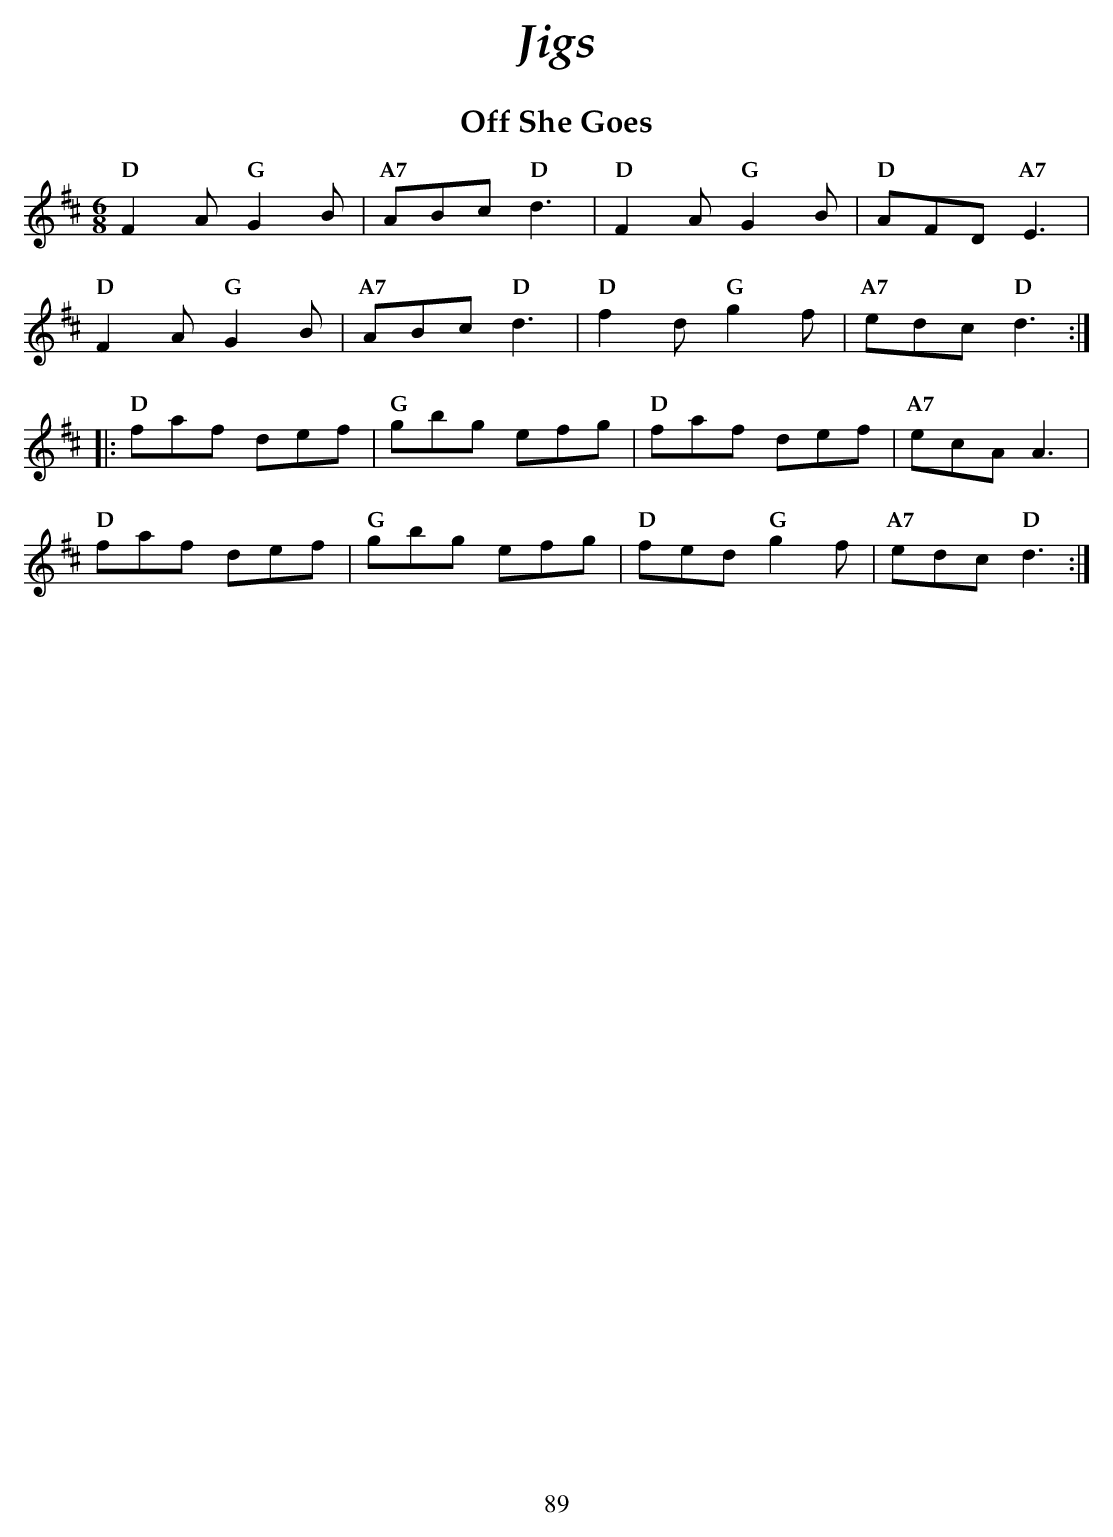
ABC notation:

X:1
T:Off She Goes
M:6/8
L:1/8
K:D
  "D" F2A "G" G2B | "A7" ABc "D"  d3  | "D" F2A "G" G2B | "D"  AFD "A7" E3  |
  "D" F2A "G" G2B | "A7" ABc "D"  d3  | "D" f2d "G" g2f | "A7" edc "D"  d3 :|
|:"D" faf     def | "G"  gbg  efg     | "D" faf     def | "A7" ecA      A3  |
  "D" faf     def | "G"  gbg  efg     | "D" fed "G" g2f | "A7" edc "D"  d3 :|
